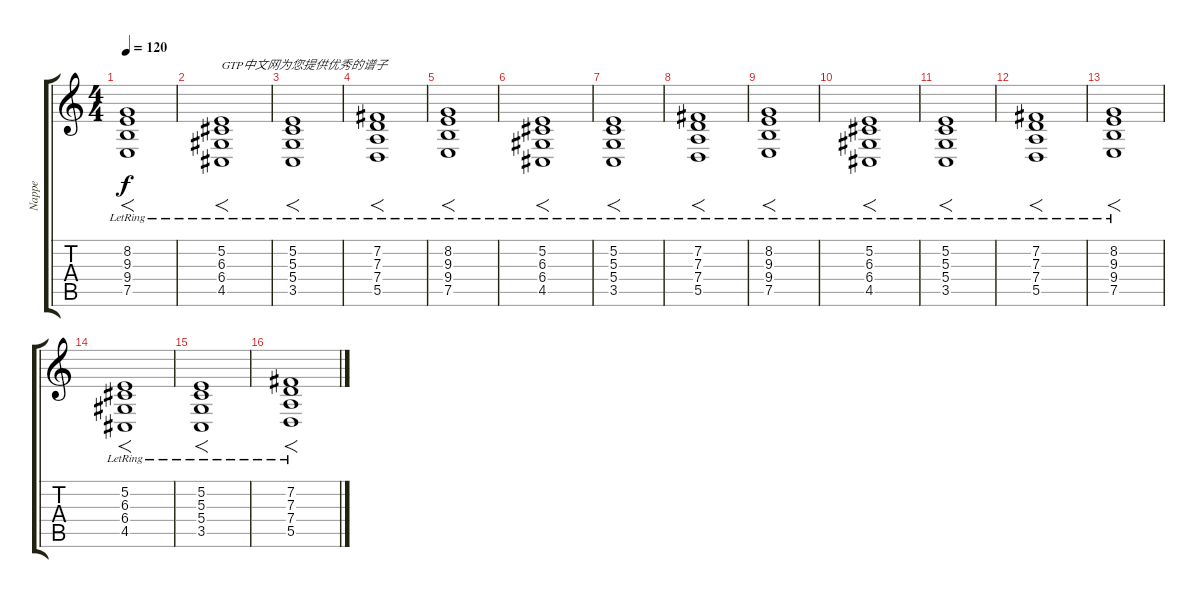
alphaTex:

\track ("Nappe" "Nappe") {instrument fx4atmosphere}
\staff {score tabs}
\tuning (E4 B3 G3 D3 A2 E2) {hide}
\ts (4 4)
\tempo 120
\clef g2
\ks c
(8.2{lr} 9.3{lr} 9.4{lr} 7.5{lr}).1{f dy f instrument fx4atmosphere} |
(5.2{lr} 6.3{lr} 6.4{lr} 4.5{lr}).1{f txt "GTP中文网为您提供优秀的谱子"} |
(5.2{lr} 5.3{lr} 5.4{lr} 3.5{lr}).1{f} |
(7.2{lr} 7.3{lr} 7.4{lr} 5.5{lr}).1{f} |
(8.2{lr} 9.3{lr} 9.4{lr} 7.5{lr}).1{f} |
(5.2{lr} 6.3{lr} 6.4{lr} 4.5{lr}).1{f} |
(5.2{lr} 5.3{lr} 5.4{lr} 3.5{lr}).1{f} |
(7.2{lr} 7.3{lr} 7.4{lr} 5.5{lr}).1{f} |
(8.2{lr} 9.3{lr} 9.4{lr} 7.5{lr}).1{f} |
(5.2{lr} 6.3{lr} 6.4{lr} 4.5{lr}).1{f} |
(5.2{lr} 5.3{lr} 5.4{lr} 3.5{lr}).1{f} |
(7.2{lr} 7.3{lr} 7.4{lr} 5.5{lr}).1{f} |
(8.2{lr} 9.3{lr} 9.4{lr} 7.5{lr}).1{f} |
(5.2{lr} 6.3{lr} 6.4{lr} 4.5{lr}).1{f} |
(5.2{lr} 5.3{lr} 5.4{lr} 3.5{lr}).1{f} |
(7.2{lr} 7.3{lr} 7.4{lr} 5.5{lr}).1{f}
